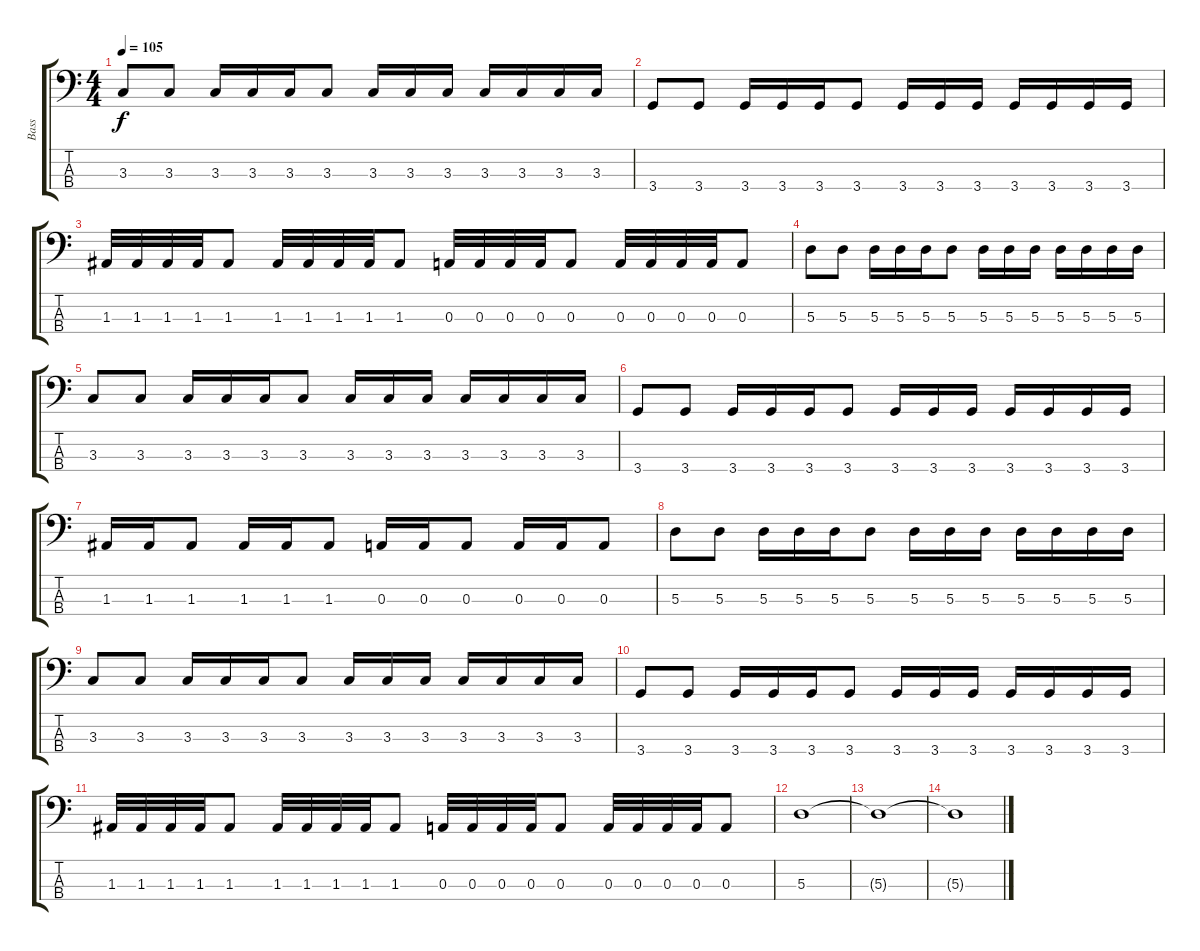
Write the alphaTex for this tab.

\track ("Bass" "Bass") {instrument electricbassfinger}
\staff {score tabs}
\tuning (G2 D2 A1 E1) {hide}
\ts (4 4)
\tempo 105
\clef f4
\ks c
3.3.8{dy f} 3.3.8 3.3.16 3.3.16 3.3.16 3.3.8 3.3.16 3.3.16 3.3.16 3.3.16 3.3.16 3.3.16 3.3.16 |
3.4.8 3.4.8 3.4.16 3.4.16 3.4.16 3.4.8 3.4.16 3.4.16 3.4.16 3.4.16 3.4.16 3.4.16 3.4.16 |
1.3.32 1.3.32 1.3.32 1.3.32 1.3.8 1.3.32 1.3.32 1.3.32 1.3.32 1.3.8 0.3.32 0.3.32 0.3.32 0.3.32 0.3.8 0.3.32 0.3.32 0.3.32 0.3.32 0.3.8 |
5.3.8 5.3.8 5.3.16 5.3.16 5.3.16 5.3.8 5.3.16 5.3.16 5.3.16 5.3.16 5.3.16 5.3.16 5.3.16 |
3.3.8 3.3.8 3.3.16 3.3.16 3.3.16 3.3.8 3.3.16 3.3.16 3.3.16 3.3.16 3.3.16 3.3.16 3.3.16 |
3.4.8 3.4.8 3.4.16 3.4.16 3.4.16 3.4.8 3.4.16 3.4.16 3.4.16 3.4.16 3.4.16 3.4.16 3.4.16 |
1.3.16 1.3.16 1.3.8 1.3.16 1.3.16 1.3.8 0.3.16 0.3.16 0.3.8 0.3.16 0.3.16 0.3.8 |
5.3.8 5.3.8 5.3.16 5.3.16 5.3.16 5.3.8 5.3.16 5.3.16 5.3.16 5.3.16 5.3.16 5.3.16 5.3.16 |
3.3.8 3.3.8 3.3.16 3.3.16 3.3.16 3.3.8 3.3.16 3.3.16 3.3.16 3.3.16 3.3.16 3.3.16 3.3.16 |
3.4.8 3.4.8 3.4.16 3.4.16 3.4.16 3.4.8 3.4.16 3.4.16 3.4.16 3.4.16 3.4.16 3.4.16 3.4.16 |
1.3.32 1.3.32 1.3.32 1.3.32 1.3.8 1.3.32 1.3.32 1.3.32 1.3.32 1.3.8 0.3.32 0.3.32 0.3.32 0.3.32 0.3.8 0.3.32 0.3.32 0.3.32 0.3.32 0.3.8 |
5.3.1{volume 5} |
5.3{t}.1{volume 2} |
5.3{t}.1
